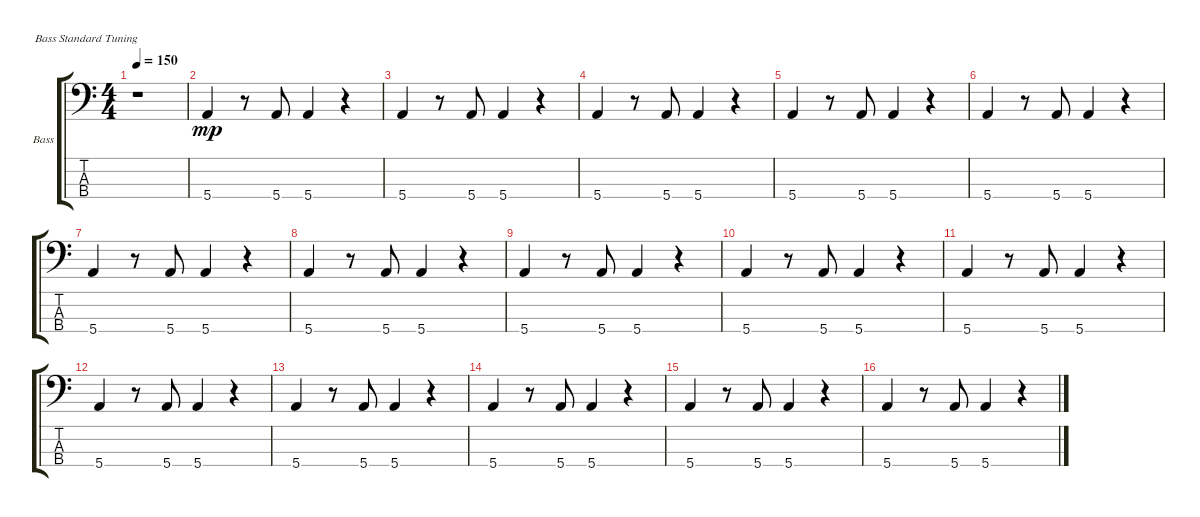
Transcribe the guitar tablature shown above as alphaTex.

\defaultSystemsLayout 4
\bracketExtendMode groupsimilarinstruments
\firstSystemTrackNameOrientation horizontal
\otherSystemsTrackNameOrientation horizontal
\track ("Bass" "Bass") {instrument electricbassfinger}
\staff {score tabs}
\tuning (G2 D2 A1 E1)
\ts (4 4)
\tempo 150
\clef f4
\scale
0.485477
\ks c
r.1{dy mp instrument electricbassfinger} |
\scale
0.257261 5.4.4 r.8 5.4.8 5.4.4 r.4 |
\scale
0.257261 5.4.4 r.8 5.4.8 5.4.4 r.4 |
5.4.4 r.8 5.4.8 5.4.4 r.4 |
5.4.4 r.8 5.4.8 5.4.4 r.4 |
5.4.4 r.8 5.4.8 5.4.4 r.4 |
5.4.4 r.8 5.4.8 5.4.4 r.4 |
5.4.4 r.8 5.4.8 5.4.4 r.4 |
5.4.4 r.8 5.4.8 5.4.4 r.4 |
5.4.4 r.8 5.4.8 5.4.4 r.4 |
5.4.4 r.8 5.4.8 5.4.4 r.4 |
5.4.4 r.8 5.4.8 5.4.4 r.4 |
5.4.4 r.8 5.4.8 5.4.4 r.4 |
5.4.4 r.8 5.4.8 5.4.4 r.4 |
5.4.4 r.8 5.4.8 5.4.4 r.4 |
5.4.4 r.8 5.4.8 5.4.4 r.4
